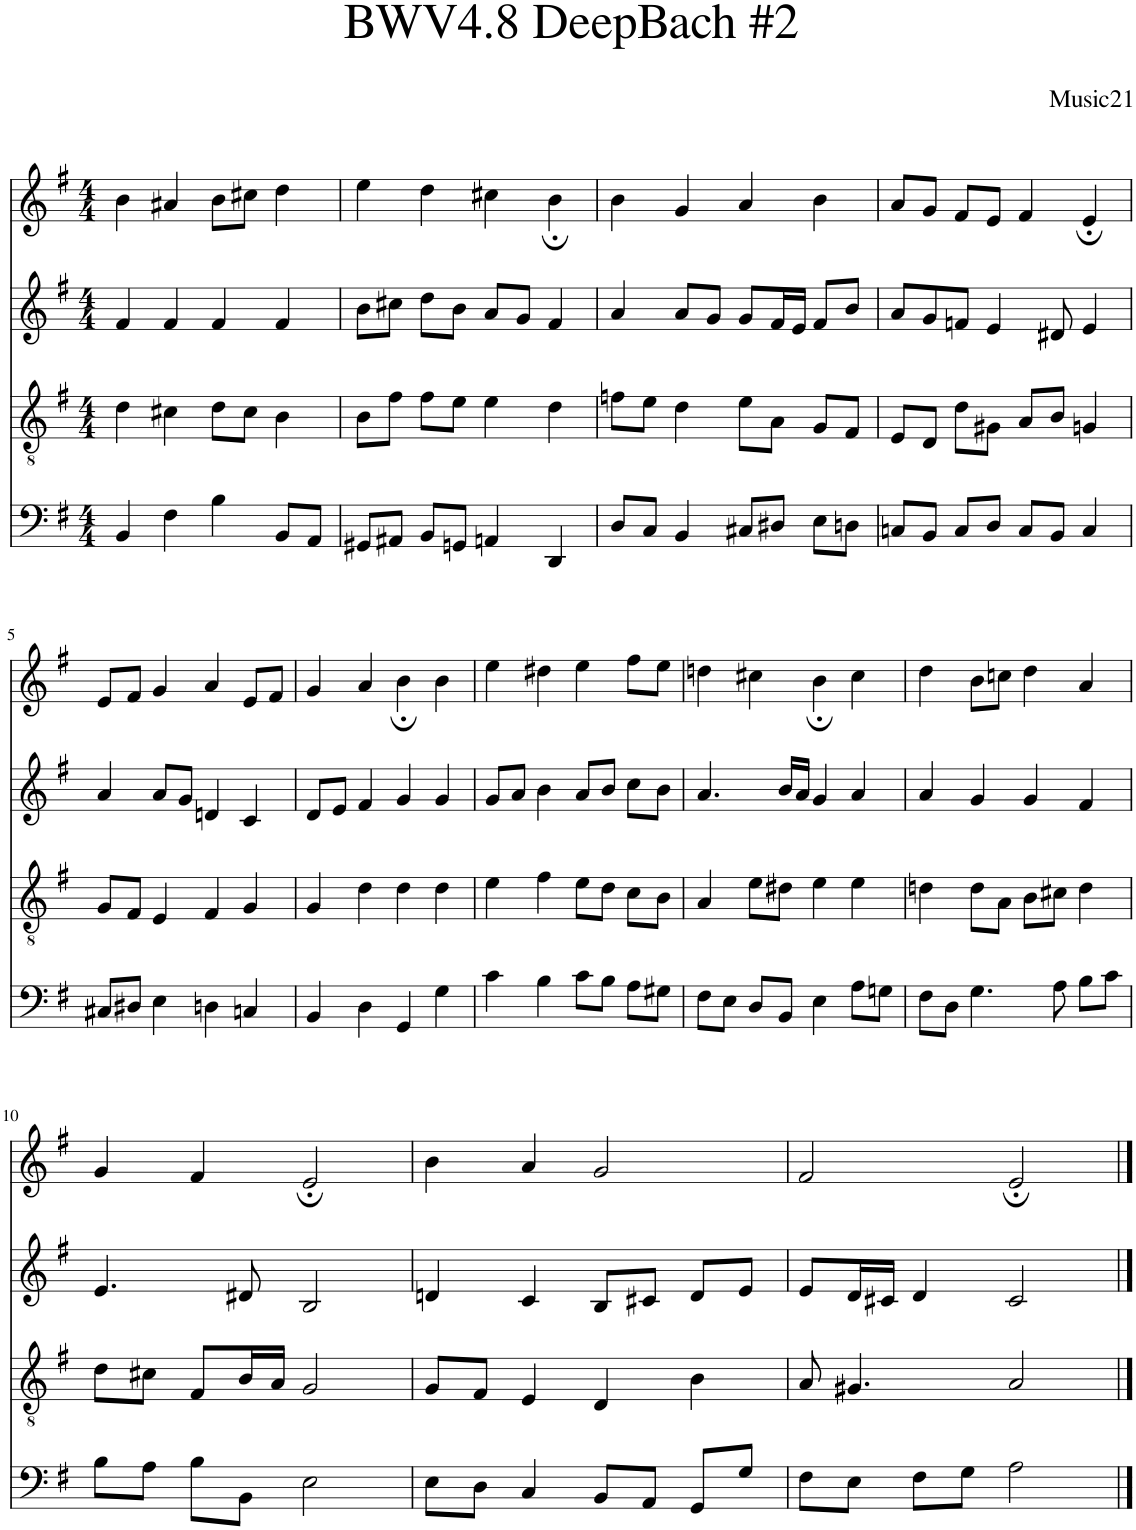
**kern	**kern	**kern	**kern
*part4	*part3	*part2	*part1
*staff4	*staff3	*staff2	*staff1
*I"Piano	*I"Piano	*I"Piano	*I"Piano
*I'Pno	*I'Pno	*I'Pno	*I'Pno
*clefF4	*clefGv2	*clefG2	*clefG2
*k[f#]	*k[f#]	*k[f#]	*k[f#]
*M4/4	*M4/4	*M4/4	*M4/4
=1	=1	=1	=1
4BB/	4d\	4f#/	4b\
4F#\	4c#X\	4f#/	4a#X/
4B\	8d\L	4f#/	8b\L
.	8c#\J	.	8cc#X\J
8BB/L	4B\	4f#/	4dd\
8AA/J	.	.	.
=2	=2	=2	=2
8GG#X/L	8B\L	8b\L	4ee\
8AA#X/J	8f#\J	8cc#X\J	.
8BB/L	8f#\L	8dd\L	4dd\
8GGn/J	8e\J	8b\J	.
4AAn/	4e\	8a/L	4cc#X\
.	.	8g/J	.
4DD/	4d\	4f#/	4b;\
=3	=3	=3	=3
8D/L	8fn\L	4a/	4b\
8C/J	8e\J	.	.
4BB/	4d\	8a/L	4g/
.	.	8g/J	.
8C#X/L	8e\L	8g/L	4a/
8D#X/J	8A\J	16f#/L	.
.	.	16e/JJ	.
8E\L	8G/L	8f#/L	4b\
8Dn\J	8F#/J	8b/J	.
=4	=4	=4	=4
8Cn/L	8E/L	8a/L	8a/L
8BB/J	8D/J	8g/	8g/J
8C/L	8d\L	8fn/J	8f#/L
8D/J	8G#X\J	4e/	8e/J
8C/L	8A/L	.	4f#/
8BB/J	8B/J	8d#X/	.
4C/	4Gn/	4e/	4e;/
!!LO:LB:g=z
=5	=5	=5	=5
8C#X/L	8G/L	4a/	8e/L
8D#X/J	8F#/J	.	8f#/J
4E\	4E/	8a/L	4g/
.	.	8g/J	.
4Dn\	4F#/	4dn/	4a/
4Cn/	4G/	4c/	8e/L
.	.	.	8f#/J
=6	=6	=6	=6
4BB/	4G/	8d/L	4g/
.	.	8e/J	.
4D\	4d\	4f#/	4a/
4GG/	4d\	4g/	4b;\
4G\	4d\	4g/	4b\
=7	=7	=7	=7
4c\	4e\	8g/L	4ee\
.	.	8a/J	.
4B\	4f#\	4b\	4dd#X\
8c\L	8e\L	8a/L	4ee\
8B\J	8d\J	8b/J	.
8A\L	8c\L	8cc\L	8ff#\L
8G#X\J	8B\J	8b\J	8ee\J
=8	=8	=8	=8
8F#\L	4A/	4.a/	4ddn\
8E\J	.	.	.
8D/L	8e\L	.	4cc#X\
8BB/J	8d#X\J	16b/LL	.
.	.	16a/JJ	.
4E\	4e\	4g/	4b;\
8A\L	4e\	4a/	4cc#\
8Gn\J	.	.	.
=9	=9	=9	=9
8F#\L	4dn\	4a/	4dd\
8D\J	.	.	.
4.G\	8d\L	4g/	8b\L
.	8A\J	.	8ccn\J
.	8B\L	4g/	4dd\
8A\	8c#X\J	.	.
8B\L	4d\	4f#/	4a/
8c\J	.	.	.
!!LO:LB:g=z
=10	=10	=10	=10
8B\L	8d\L	4.e/	4g/
8A\J	8c#X\J	.	.
8B\L	8F#/L	.	4f#/
8BB\J	16B/L	8d#X/	.
.	16A/JJ	.	.
2E\	2G/	2B/	2e;/
=11	=11	=11	=11
8E\L	8G/L	4dn/	4b\
8D\J	8F#/J	.	.
4C/	4E/	4c/	4a/
8BB/L	4D/	8B/L	2g/
8AA/J	.	8c#X/J	.
8GG/L	4B\	8d/L	.
8G/J	.	8e/J	.
=12	=12	=12	=12
8F#\L	8A/	8e/L	2f#/
8E\J	4.G#X/	16d/L	.
.	.	16c#X/JJ	.
8F#\L	.	4d/	.
8G\J	.	.	.
2A\	2A/	2c#/	2e;/
==	==	==	==
*-	*-	*-	*-
